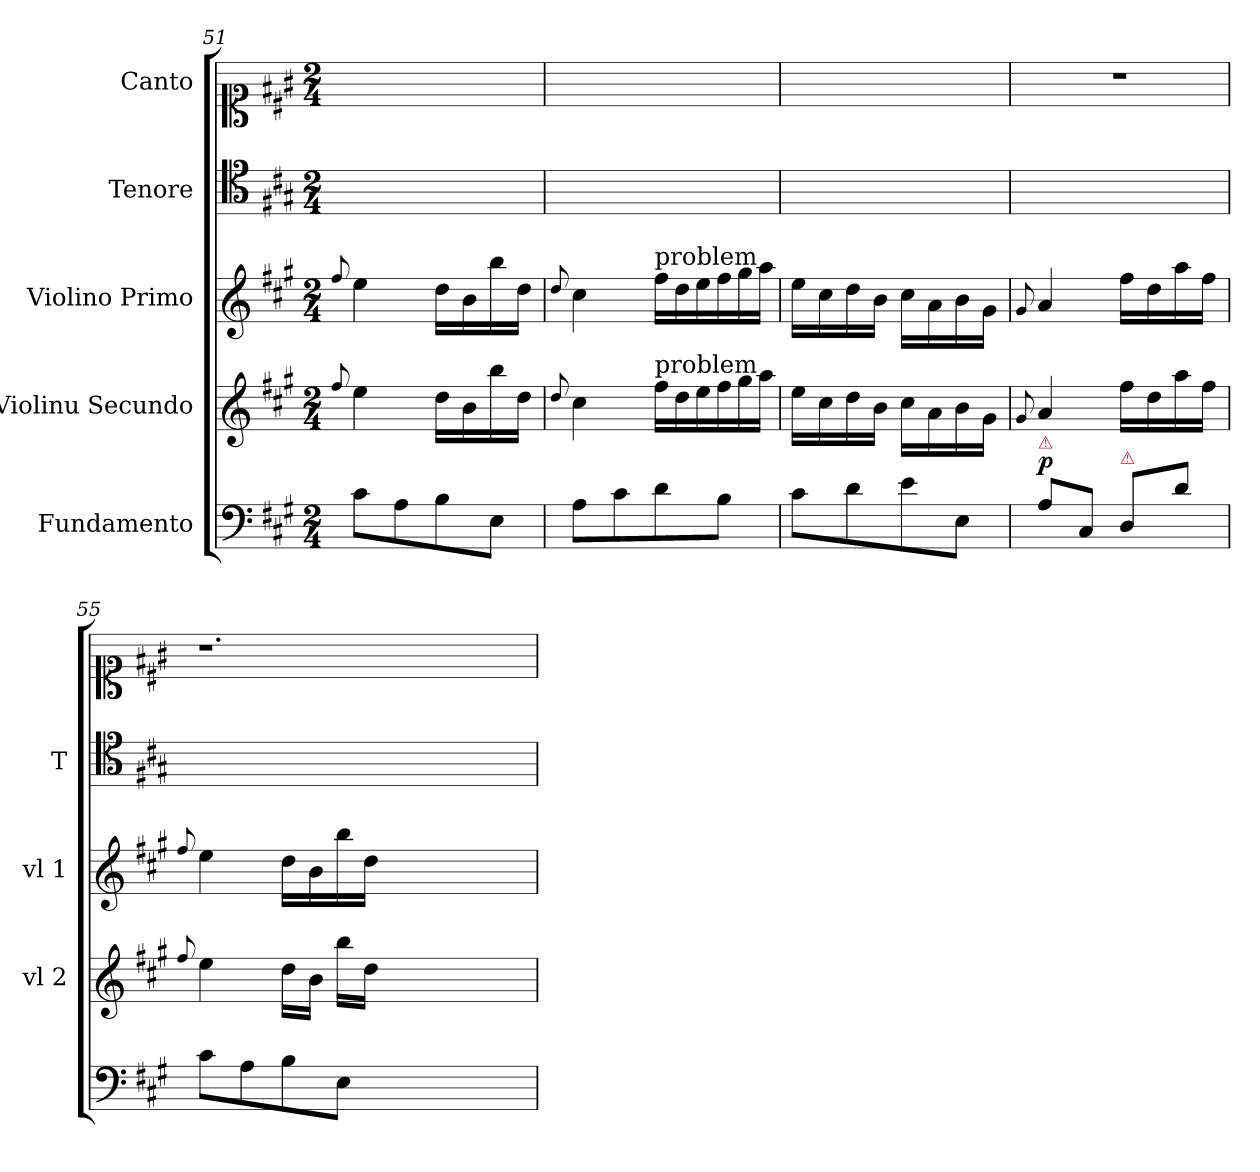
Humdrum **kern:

**kern	**dynam	**kern	**kern	**kern	**kern
*part5	*part5	*part4	*part3	*part2	*part1
*staff5	*staff5	*staff4	*staff3	*staff2	*staff1
*I"Fundamento	*	*I"Violinu Secundo	*I"Violino Primo	*I"Tenore	*I"Canto
*	*	*I'vl 2	*I'vl 1	*I'T	*
*clefF4	*	*clefG2	*clefG2	*clefC4	*clefC1
*k[f#c#g#]	*	*k[f#c#g#]	*k[f#c#g#]	*k[f#c#g#]	*k[f#c#g#]
*A:	*	*A:	*A:	*A:	*A:
*M2/4	*	*M2/4	*M2/4	*M2/4	*M2/4
=51	=51	=51	=51	=51	=51
.	.	8qqff#/	8qqff#/	.	.
8c#\L	.	4ee\	4ee\	2ryy	2ryy
8A\	.	.	.	.	.
8B\	.	16dd\LL	16dd\LL	.	.
.	.	16b\	16b\	.	.
8E\J	.	16bb\	16bb\	.	.
.	.	16dd\JJ	16dd\JJ	.	.
=52	=52	=52	=52	=52	=52
.	.	8qqdd/	8qqdd/	.	.
8A\L	.	4cc#\	4cc#\	2ryy	2ryy
8c#\	.	.	.	.	.
*	*	*Xtuplet	*Xtuplet	*	*
!	!	!	!LO:TX:a:t=problem	!	!
!	!	!LO:TX:a:t=problem	!	!	!
8d\	.	24ff#\LL	24ff#\LL	.	.
.	.	24dd\	24dd\	.	.
.	.	24ee\	24ee\	.	.
8B\J	.	24ff#\	24ff#\	.	.
.	.	24gg#\	24gg#\	.	.
.	.	24aa\JJ	24aa\JJ	.	.
=53	=53	=53	=53	=53	=53
8c#\L	.	16ee\LL	16ee\LL	2ryy	2ryy
.	.	16cc#\	16cc#\	.	.
8d\	.	16dd\	16dd\	.	.
.	.	16b\JJ	16b\JJ	.	.
8e\	.	16cc#\LL	16cc#\LL	.	.
.	.	16a\	16a\	.	.
8E\J	.	16b\	16b\	.	.
.	.	16g#\JJ	16g#\JJ	.	.
=54	=54	=54	=54	=54	=54
.	.	8qqg#/	8qqg#/	.	.
!LO:TX:a:color=crimson:t=⚠	!	!	!	!	!
!	!LO:DY:a	!	!	!	!
8A\L	p	4a/	4a/	2ryy	2r
8C#/J	.	.	.	.	.
!LO:TX:a:color=crimson:t=⚠	!	!	!	!	!
8D\L	.	16ff#\LL	16ff#\LL	.	.
.	.	16dd\	16dd\	.	.
8d/J	.	16aa\	16aa\	.	.
.	.	16ff#\JJ	16ff#\JJ	.	.
=55	=55	=55	=55	=55	=55
.	.	8qqff#/	8qqff#/	.	.
8c#\L	.	4ee\	4ee\	2ryy	1.r
8A\	.	.	.	.	.
8B\	.	16dd\LL	16dd\LL	.	.
.	.	16b\JJ	16b\	.	.
8E\J	.	16bb\LL	16bb\	.	.
.	.	16dd\JJ	16dd\JJ	.	.
1ryy	.	1ryy	1ryy	1ryy	.
=	=	=	=	=	=
*-	*-	*-	*-	*-	*-
